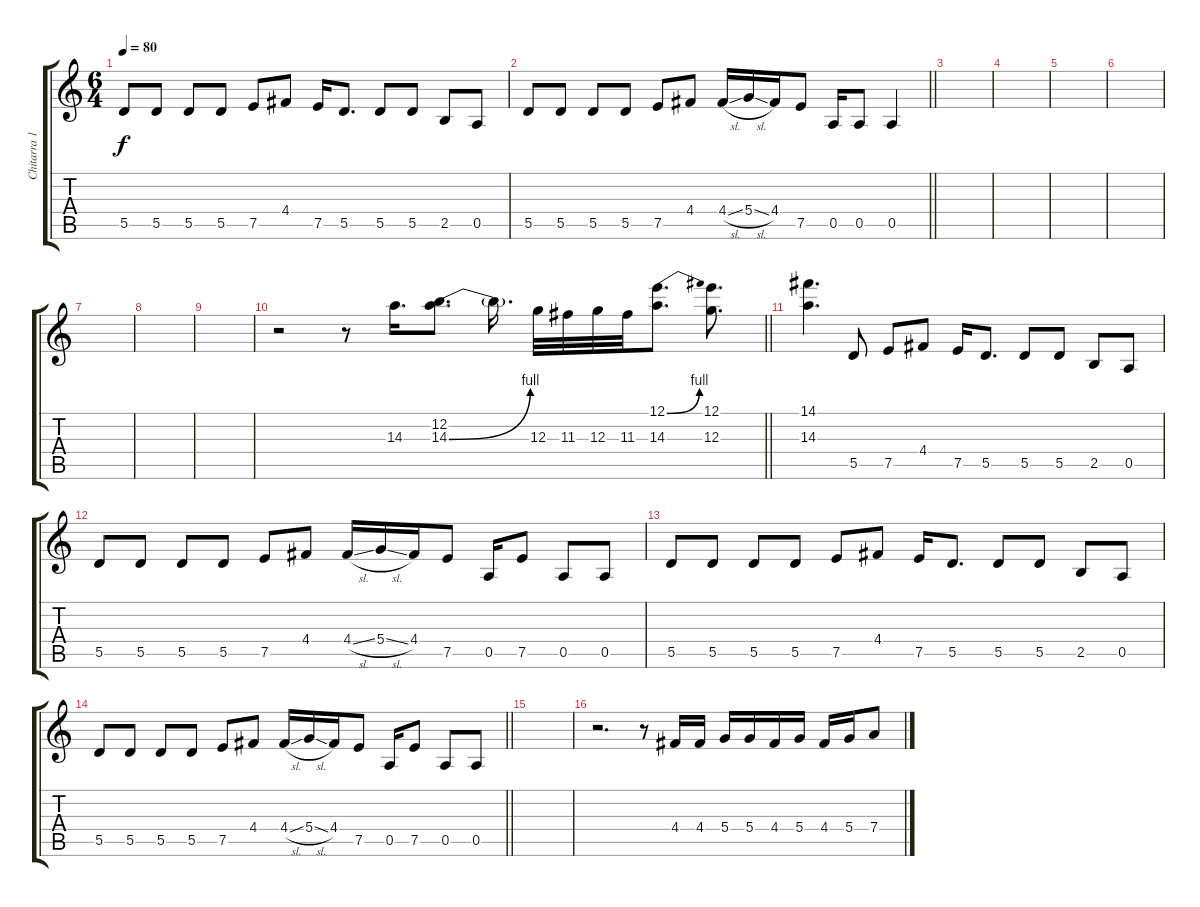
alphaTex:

\track ("Chitarra 1" "Chitarra 1") {instrument electricguitarclean}
\staff {score tabs}
\tuning (E4 B3 G3 D3 A2 E2) {hide}
\ts (6 4)
\tempo 80
\clef g2
\ks c
5.5.8{dy f} 5.5.8 5.5.8 5.5.8 7.5.8 4.4.8 7.5.16 5.5.8{d} 5.5.8 5.5.8 2.5.8 0.5.8 |
\barLineRight lightlight
5.5.8 5.5.8 5.5.8 5.5.8 7.5.8 4.4.8 4.4{sl}.16 5.4{sl}.16 4.4.16 7.5.8 0.5.16 0.5.8 0.5.4 |
|
|
|
|
|
|
|
\barLineRight lightlight
r.2{instrument distortionguitar} r.8 14.3.16{d} (12.2 14.3{be (bend 0 0 60 4)}).8{d} 14.3{t}.16{d} 12.3.32 11.3.32 12.3.32 11.3.32 (12.1{be (bend 0 0 60 4)} 14.3).8{d} (12.1 12.3).8{d} |
(14.1 14.3).4{d} 5.5.8{instrument electricguitarclean} 7.5.8 4.4.8 7.5.16 5.5.8{d} 5.5.8 5.5.8 2.5.8 0.5.8 |
5.5.8 5.5.8 5.5.8 5.5.8 7.5.8 4.4.8 4.4{sl}.16 5.4{sl}.16 4.4.16 7.5.8 0.5.16 7.5.8 0.5.8 0.5.8 |
5.5.8 5.5.8 5.5.8 5.5.8 7.5.8 4.4.8 7.5.16 5.5.8{d} 5.5.8 5.5.8 2.5.8 0.5.8 |
\barLineRight lightlight
5.5.8 5.5.8 5.5.8 5.5.8 7.5.8 4.4.8 4.4{sl}.16 5.4{sl}.16 4.4.16 7.5.8 0.5.16 7.5.8 0.5.8 0.5.8 |
|
r.2{d instrument distortionguitar} r.8 4.4.16 4.4.16 5.4.16 5.4.16 4.4.16 5.4.16 4.4.16 5.4.16 7.4.8
